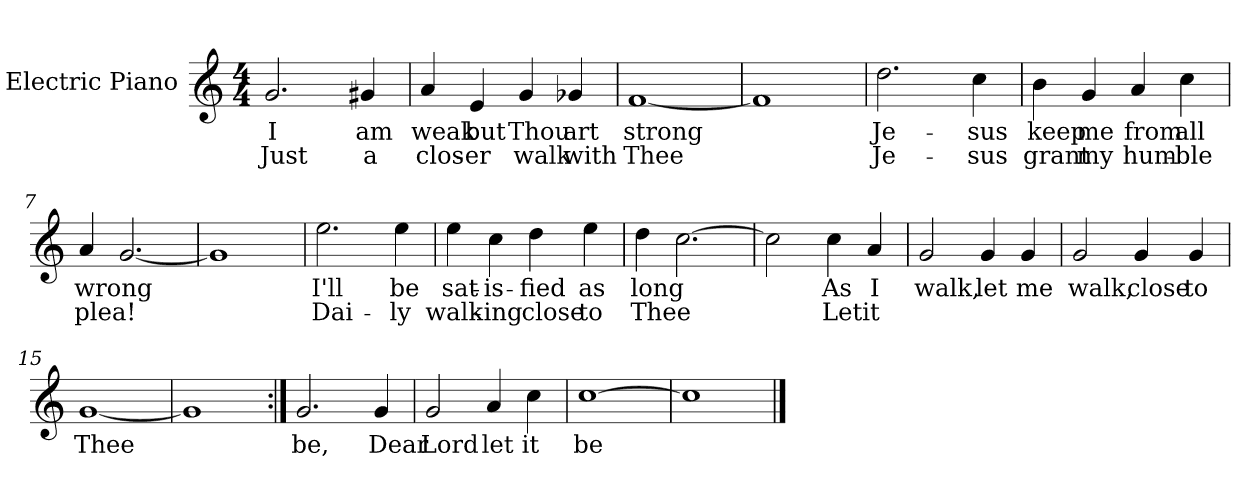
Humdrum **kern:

**kern	**text	**text
*part1	*part1	*part1
*staff1	*staff1	*staff1
*I"Electric Piano	*	*
*I'E.Pno	*	*
*clefG2	*	*
*k[]	*	*
*C:	*	*
*M4/4	*	*
=1	=1	=1
2.g/	I	Just
4g#X/	am	a
=2	=2	=2
4a/	weak	clos-
4e/	but	-er
4g/	Thou	walk
4g-X/	art	with
=3	=3	=3
[1f	strong	Thee
=4	=4	=4
1f]	.	.
=5	=5	=5
2.dd\	Je-	Je-
4cc\	sus	-sus
=6	=6	=6
4b\	keep	grant
4g/	me	my
4a/	from	hum-
4cc\	all	-ble
!!LO:LB:g=z
=7	=7	=7
4a/	wrong	plea!
[2.g/	.	.
=8	=8	=8
1g]	.	.
=9	=9	=9
2.ee\	I'll	Dai-
4ee\	be	-ly
=10	=10	=10
4ee\	sat-	walk-
4cc\	-is-	-ing
4dd\	-fied	close
4ee\	as	to
=11	=11	=11
4dd\	long	Thee
[2.cc\	.	.
=12	=12	=12
2cc\]	.	.
4cc\	As	Let
4a/	I	it
=13	=13	=13
2g/	walk,	.
4g/	let	.
4g/	me	.
!!LO:LB:g=z
=14	=14	=14
2g/	walk,	.
4g/	close	.
4g/	to	.
=15	=15	=15
[1g	Thee	.
=16	=16	=16
1g]	.	.
=17:|!	=17:|!	=17:|!
2.g/	be,	.
4g/	Dear	.
=18	=18	=18
2g/	Lord	.
4a/	let	.
4cc\	it	.
=19	=19	=19
[1cc	be	.
=20	=20	=20
1cc]	.	.
==	==	==
*-	*-	*-
